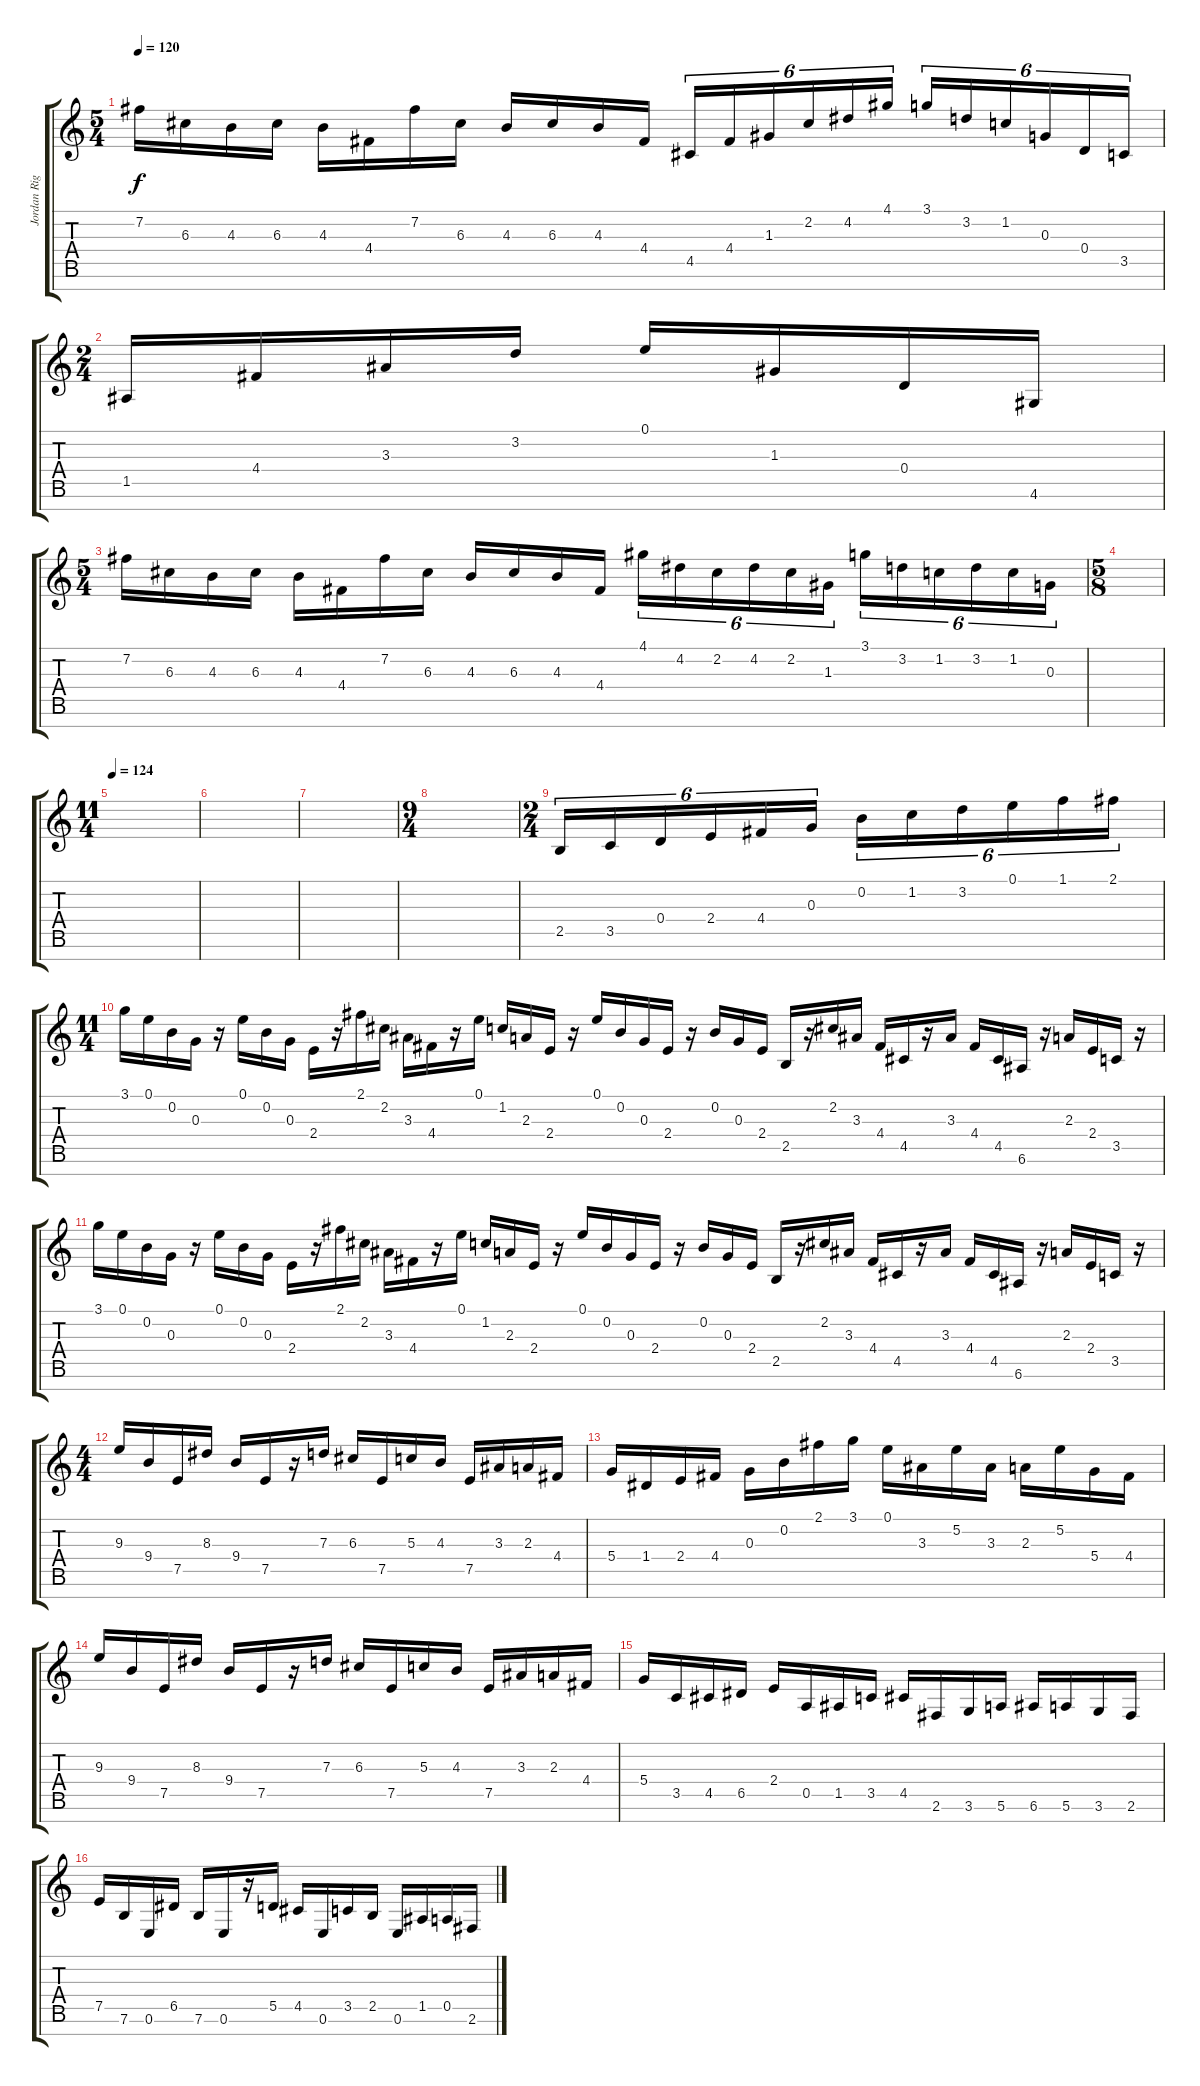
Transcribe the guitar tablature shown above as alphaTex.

\track ("Jordan Right Hand" "Jordan Rig") {instrument fx1rain}
\staff {score tabs}
\tuning (E5 B4 G4 D4 A3 E3 B2) {hide}
\ts (5 4)
\tempo 120
\clef g2
\ks c
7.2.16{dy f} 6.3.16 4.3.16 6.3.16 4.3.16 4.4.16 7.2.16 6.3.16 4.3.16 6.3.16 4.3.16 4.4.16 4.5.16{tu (6 4)} 4.4.16{tu (6 4)} 1.3.16{tu (6 4)} 2.2.16{tu (6 4)} 4.2.16{tu (6 4)} 4.1.16{tu (6 4)} 3.1.16{tu (6 4)} 3.2.16{tu (6 4)} 1.2.16{tu (6 4)} 0.3.16{tu (6 4)} 0.4.16{tu (6 4)} 3.5.16{tu (6 4)} |
\ts (2 4)
1.5.16 4.4.16 3.3.16 3.2.16 0.1.16 1.3.16 0.4.16 4.6.16 |
\ts (5 4)
7.2.16 6.3.16 4.3.16 6.3.16 4.3.16 4.4.16 7.2.16 6.3.16 4.3.16 6.3.16 4.3.16 4.4.16 4.1.16{tu (6 4)} 4.2.16{tu (6 4)} 2.2.16{tu (6 4)} 4.2.16{tu (6 4)} 2.2.16{tu (6 4)} 1.3.16{tu (6 4)} 3.1.16{tu (6 4)} 3.2.16{tu (6 4)} 1.2.16{tu (6 4)} 3.2.16{tu (6 4)} 1.2.16{tu (6 4)} 0.3.16{tu (6 4)} |
\ts (5 8)
|
\ts (11 4)
\tempo 124
|
|
|
\ts (9 4)
|
\ts (2 4)
2.5.16{tu (6 4)} 3.5.16{tu (6 4)} 0.4.16{tu (6 4)} 2.4.16{tu (6 4)} 4.4.16{tu (6 4)} 0.3.16{tu (6 4)} 0.2.16{tu (6 4)} 1.2.16{tu (6 4)} 3.2.16{tu (6 4)} 0.1.16{tu (6 4)} 1.1.16{tu (6 4)} 2.1.16{tu (6 4)} |
\ts (11 4)
3.1.16 0.1.16 0.2.16 0.3.16 r.16 0.1.16 0.2.16 0.3.16 2.4.16 r.16 2.1.16 2.2.16 3.3.16 4.4.16 r.16 0.1.16 1.2.16 2.3.16 2.4.16 r.16 0.1.16 0.2.16 0.3.16 2.4.16 r.16 0.2.16 0.3.16 2.4.16 2.5.16 r.16 2.2.16 3.3.16 4.4.16 4.5.16 r.16 3.3.16 4.4.16 4.5.16 6.6.16 r.16 2.3.16 2.4.16 3.5.16 r.16 |
3.1.16 0.1.16 0.2.16 0.3.16 r.16 0.1.16 0.2.16 0.3.16 2.4.16 r.16 2.1.16 2.2.16 3.3.16 4.4.16 r.16 0.1.16 1.2.16 2.3.16 2.4.16 r.16 0.1.16 0.2.16 0.3.16 2.4.16 r.16 0.2.16 0.3.16 2.4.16 2.5.16 r.16 2.2.16 3.3.16 4.4.16 4.5.16 r.16 3.3.16 4.4.16 4.5.16 6.6.16 r.16 2.3.16 2.4.16 3.5.16 r.16 |
\ts (4 4)
9.3.16 9.4.16 7.5.16 8.3.16 9.4.16 7.5.16 r.16 7.3.16 6.3.16 7.5.16 5.3.16 4.3.16 7.5.16 3.3.16 2.3.16 4.4.16 |
5.4.16 1.4.16 2.4.16 4.4.16 0.3.16 0.2.16 2.1.16 3.1.16 0.1.16 3.3.16 5.2.16 3.3.16 2.3.16 5.2.16 5.4.16 4.4.16 |
9.3.16 9.4.16 7.5.16 8.3.16 9.4.16 7.5.16 r.16 7.3.16 6.3.16 7.5.16 5.3.16 4.3.16 7.5.16 3.3.16 2.3.16 4.4.16 |
5.4.16 3.5.16 4.5.16 6.5.16 2.4.16 0.5.16 1.5.16 3.5.16 4.5.16 2.6.16 3.6.16 5.6.16 6.6.16 5.6.16 3.6.16 2.6.16 |
7.5.16 7.6.16 0.6.16 6.5.16 7.6.16 0.6.16 r.16 5.5.16 4.5.16 0.6.16 3.5.16 2.5.16 0.6.16 1.5.16 0.5.16 2.6.16
